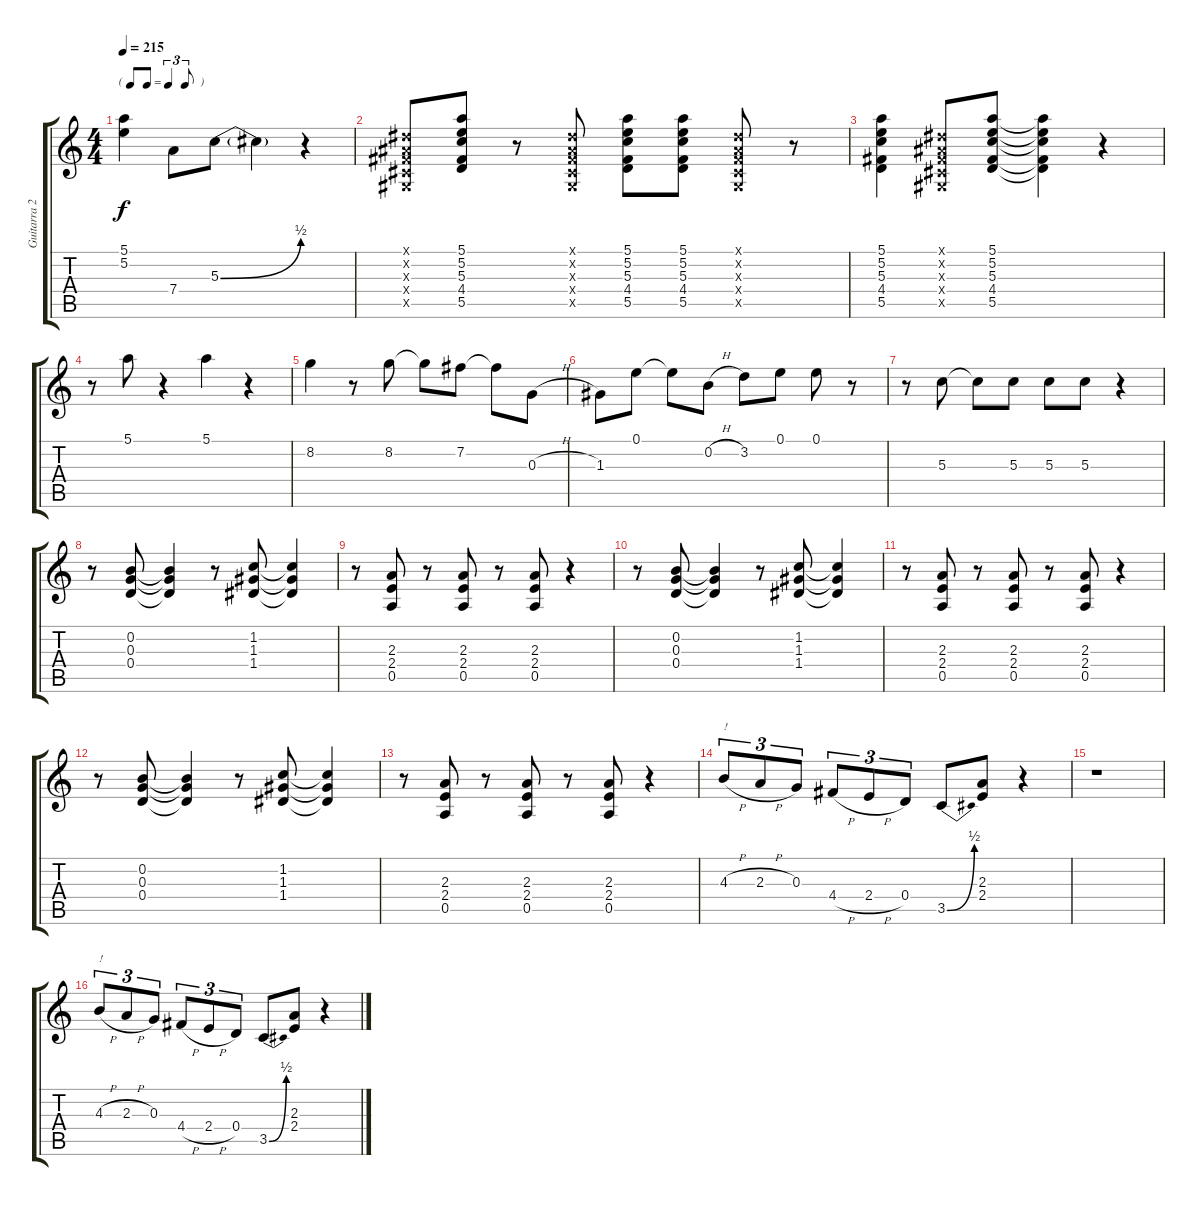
\track ("Guitarra 2" "Guitarra 2") {instrument electricguitarclean}
\staff {score tabs}
\tuning (E4 B3 G3 D3 A2 E2) {hide}
\ts (4 4)
\tf triplet8th
\tempo 215
\clef g2
\ks c
(5.1 5.2).4{dy f} 7.4.8 5.3{be (bend 0 0 60 2)}.8 5.3{t}.4 r.4 |
(-1.1{x} -1.2{x} -1.3{x} -1.4{x} -1.5{x}).8 (5.1 5.2 5.3 4.4 5.5).8 r.8 (-1.1{x} -1.2{x} -1.3{x} -1.4{x} -1.5{x}).8 (5.1 5.2 5.3 4.4 5.5).8 (5.1 5.2 5.3 4.4 5.5).8 (-1.1{x} -1.2{x} -1.3{x} -1.4{x} -1.5{x}).8 r.8 |
(5.1 5.2 5.3 4.4 5.5).4 (-1.1{x} -1.2{x} -1.3{x} -1.4{x} -1.5{x}).8 (5.1 5.2 5.3 4.4 5.5).8 (5.1{t} 5.2{t} 5.3{t} 4.4{t} 5.5{t}).4 r.4 |
r.8 5.1.8 r.4 5.1.4 r.4 |
8.2.4 r.8 8.2.8 8.2{t}.8 7.2.8 7.2{t}.8 0.3{h}.8 |
1.3.8 0.1.8 0.1{t}.8 0.2{h}.8 3.2.8 0.1.8 0.1.8 r.8 |
r.8 5.3.8 5.3{t}.8 5.3.8 5.3.8 5.3.8 r.4 |
r.8 (0.2 0.3 0.4).8 (0.2{t} 0.3{t} 0.4{t}).4 r.8 (1.2 1.3 1.4).8 (1.2{t} 1.3{t} 1.4{t}).4 |
r.8 (2.3 2.4 0.5).8 r.8 (2.3 2.4 0.5).8 r.8 (2.3 2.4 0.5).8 r.4 |
r.8 (0.2 0.3 0.4).8 (0.2{t} 0.3{t} 0.4{t}).4 r.8 (1.2 1.3 1.4).8 (1.2{t} 1.3{t} 1.4{t}).4 |
r.8 (2.3 2.4 0.5).8 r.8 (2.3 2.4 0.5).8 r.8 (2.3 2.4 0.5).8 r.4 |
r.8 (0.2 0.3 0.4).8 (0.2{t} 0.3{t} 0.4{t}).4 r.8 (1.2 1.3 1.4).8 (1.2{t} 1.3{t} 1.4{t}).4 |
r.8 (2.3 2.4 0.5).8 r.8 (2.3 2.4 0.5).8 r.8 (2.3 2.4 0.5).8 r.4 |
4.3{h}.8{tu (3 2) txt "!"} 2.3{h}.8{tu (3 2)} 0.3.8{tu (3 2)} 4.4{h}.8{tu (3 2)} 2.4{h}.8{tu (3 2)} 0.4.8{tu (3 2)} 3.5{be (bend 0 0 60 2)}.8 (2.3 2.4).8 r.4 |
r.1 |
4.3{h}.8{tu (3 2) txt "!"} 2.3{h}.8{tu (3 2)} 0.3.8{tu (3 2)} 4.4{h}.8{tu (3 2)} 2.4{h}.8{tu (3 2)} 0.4.8{tu (3 2)} 3.5{be (bend 0 0 60 2)}.8 (2.3 2.4).8 r.4
